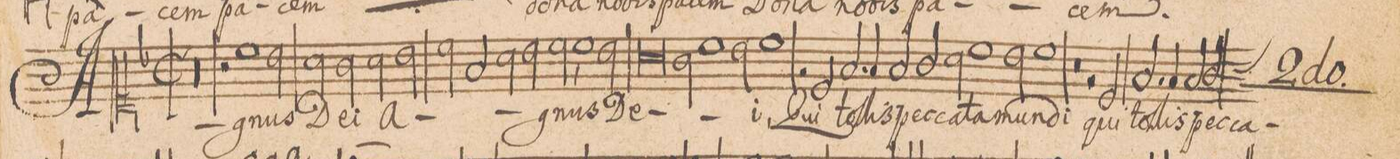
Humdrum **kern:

**kern	**text
*I"CANTVS.[2]	*
*clefC1	*
*k[b-]	*
*met(c|)	*
*M2/1	*
*M2/1	*
*met(c|)	*
00r	.
=25-	=25-
=26-	=26-
2r	.
1cc	A-
*2\right	*
2b-\	-gnus
=27-	=27-
2a\	De-
2g\	-i
2a\	A-
2b-\	.
=28-	=28-
2cc\	.
2f/	.
2a\	.
2b-\	.
=29-	=29-
2cc,<\	-gnus
1cc	De-
2b-\	.
=30-	=30-
0a	.
=31-	=31-
2g\	.
1cc	.
2b-\	.
=32-	=32-
1cc	-i
2r	.
2c/	Qui
=33-	=33-
2.f/	tol-
4f/	-lis
2f/	pec-
2g/	-ca-
=34-	=34-
2a\	-ta
1cc	mun-
2b-\	.
=35-	=35-
1cc	-di
0r	.
=36-	=36-
2r	.
2c/	qui
=37-	=37-
2.f/	tol-
4f/	-lis
2f/	pec-
*custos:a	*
2g/	-ca-
=38-	=38-
*-	*-
